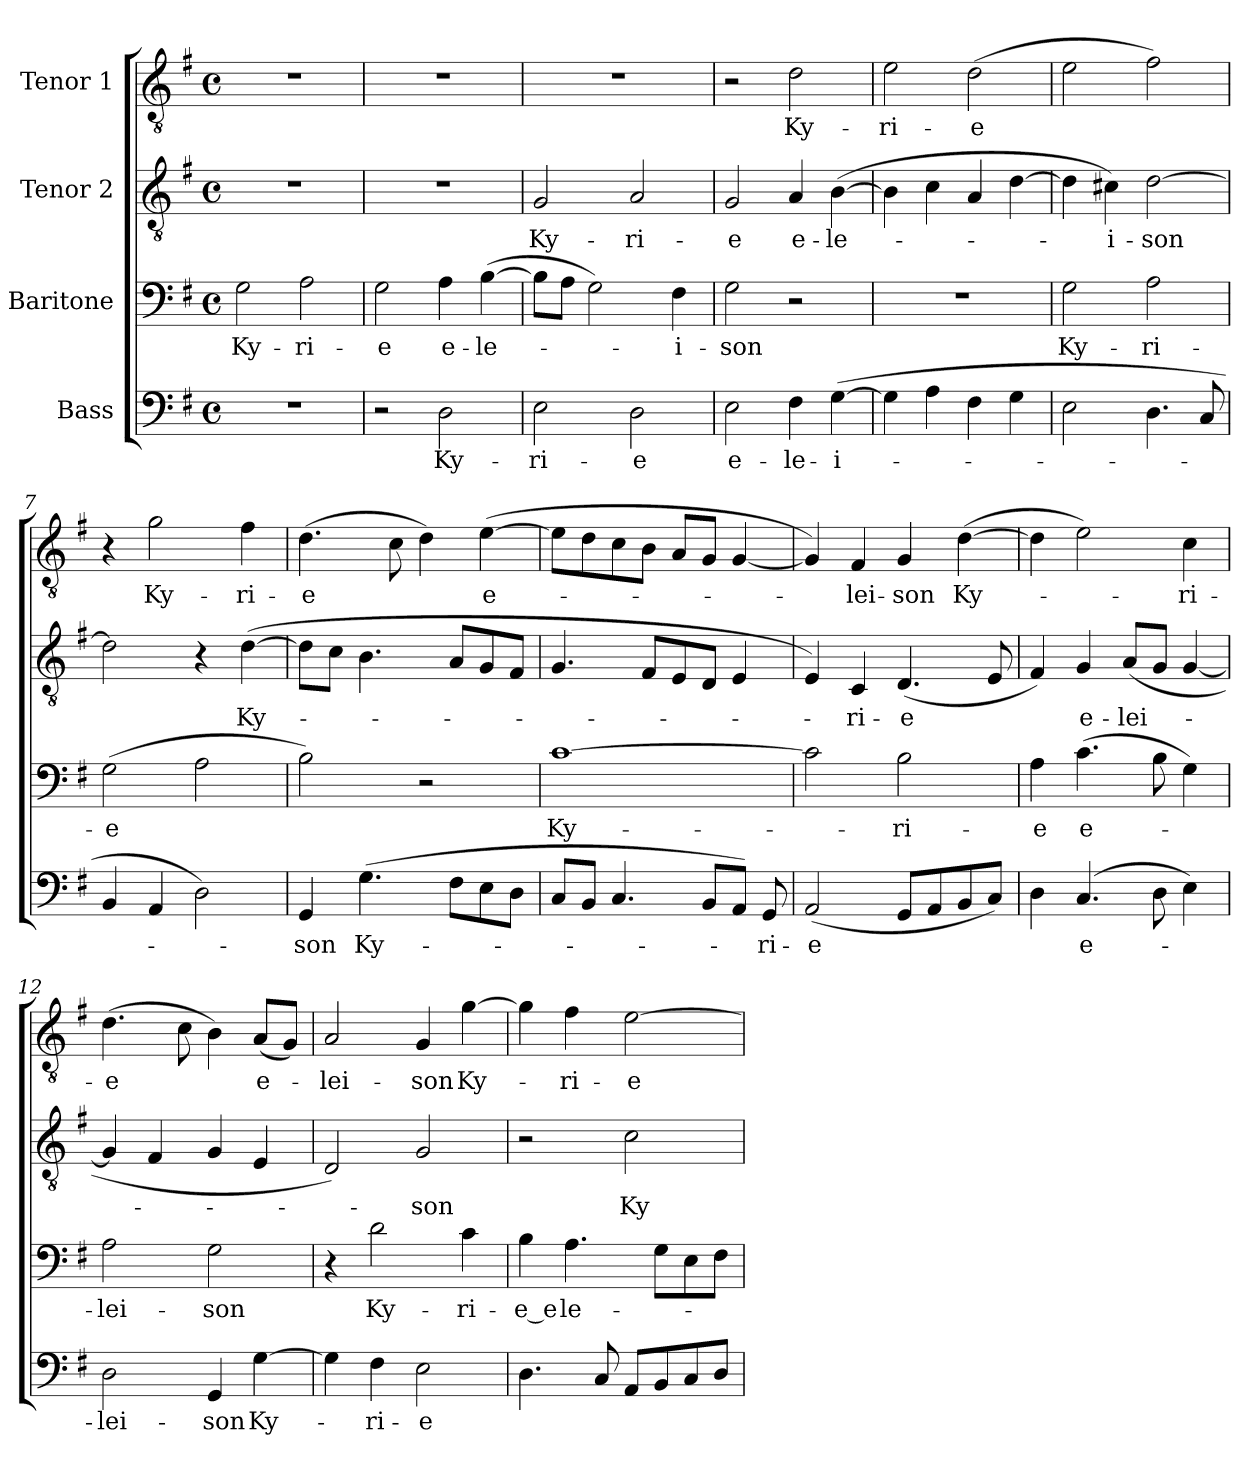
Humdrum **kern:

**kern	**text	**kern	**text	**kern	**text	**kern	**text
*part4	*part4	*part3	*part3	*part2	*part2	*part1	*part1
*staff4	*staff4	*staff3	*staff3	*staff2	*staff2	*staff1	*staff1
*I"Bass	*	*I"Baritone	*	*I"Tenor 2	*	*I"Tenor 1	*
*clefF4	*	*clefF4	*	*clefGv2	*	*clefGv2	*
*k[f#]	*	*k[f#]	*	*k[f#]	*	*k[f#]	*
*G:	*	*G:	*	*G:	*	*G:	*
*M4/4	*	*M4/4	*	*M4/4	*	*M4/4	*
*met(c)	*	*met(c)	*	*met(c)	*	*met(c)	*
=1	=1	=1	=1	=1	=1	=1	=1
1r	.	2G\	Ky-	1r	.	1r	.
.	.	2A\	-ri-	.	.	.	.
=2	=2	=2	=2	=2	=2	=2	=2
2r	.	2G\	-e	1r	.	1r	.
2D\	Ky-	4A\	e-	.	.	.	.
.	.	([4B\	-le-	.	.	.	.
=3	=3	=3	=3	=3	=3	=3	=3
2E\	-ri-	8B\L]	.	2G/	Ky-	1r	.
.	.	8A\J	.	.	.	.	.
.	.	2G\)	.	.	.	.	.
2D\	-e	.	.	2A/	-ri-	.	.
.	.	4F#\	-i-	.	.	.	.
=4	=4	=4	=4	=4	=4	=4	=4
2E\	e-	2G\	-son	2G/	-e	2r	.
4F#\	-le-	2r	.	4A/	e-	2d\	Ky-
([4G\	-i-	.	.	([4B\	-le-	.	.
=5	=5	=5	=5	=5	=5	=5	=5
4G\]	.	1r	.	4B\]	.	2e\	-ri-
4A\	.	.	.	4c\	.	.	.
4F#\	.	.	.	4A/	.	(2d\	-e
4G\	.	.	.	[4d\	.	.	.
!!LO:LB:g=z
=6	=6	=6	=6	=6	=6	=6	=6
2E\	.	2G\	Ky-	4d\]	.	2e\	.
.	.	.	.	4c#X\)	-i-	.	.
4.D\	.	2A\	-ri-	[2d\	-son	2f#\)	.
8C/	.	.	.	.	.	.	.
=7	=7	=7	=7	=7	=7	=7	=7
4BB/	.	(2G\	-e	2d\]	.	4r	.
4AA/	.	.	.	.	.	2g\	Ky-
2D\)	.	2A\	.	4r	.	.	.
.	.	.	.	([4d\	Ky-	4f#\	-ri-
=8	=8	=8	=8	=8	=8	=8	=8
4GG/	-son	2B\)	.	8d\L]	.	(4.d\	-e
.	.	.	.	8c\J	.	.	.
(4.G\	Ky-	.	.	4.B\	.	.	.
.	.	.	.	.	.	8c\	.
.	.	2r	.	.	.	4d\)	.
8F#\L	.	.	.	8A/L	.	.	.
8E\	.	.	.	8G/	.	([4e\	e-
8D\J	.	.	.	8F#/J	.	.	.
=9	=9	=9	=9	=9	=9	=9	=9
8C/L	.	[1c	Ky-	4.G/	.	8e\L]	.
8BB/J	.	.	.	.	.	8d\	.
4.C/	.	.	.	.	.	8c\	.
.	.	.	.	8F#/L	.	8B\J	.
.	.	.	.	8E/	.	8A/L	.
8BB/L	.	.	.	8D/J	.	8G/J	.
8AA/J)	.	.	.	4E/	.	[4G/	.
8GG/	-ri-	.	.	.	.	.	.
=10	=10	=10	=10	=10	=10	=10	=10
(2AA/	-e	2c\]	.	4E/)	.	4G/])	.
.	.	.	.	4C/	-ri-	4F#/	-lei-
8GG/L	.	2B\	-ri-	(4.D/	-e	4G/	-son
8AA/	.	.	.	.	.	.	.
8BB/	.	.	.	.	.	([4d\	Ky-
8C/J)	.	.	.	8E/	.	.	.
!!LO:PB:g=z
=11	=11	=11	=11	=11	=11	=11	=11
4D\	.	4A\	-e	4F#/)	.	4d\]	.
(4.C/	e-	(4.c\	e-	4G/	e-	2e\)	.
.	.	.	.	(8A/L	-lei-	.	.
8D\	.	8B\	.	8G/J	.	.	.
4E\)	.	4G\)	.	[4G/	.	4c\	-ri-
=12	=12	=12	=12	=12	=12	=12	=12
2D\	-lei-	2A\	-lei-	4G/]	.	(4.d\	-e
.	.	.	.	4F#/	.	.	.
.	.	.	.	.	.	8c\	.
4GG/	-son	2G\	-son	4G/	.	4B\)	.
[4G\	Ky-	.	.	4E/	.	(8A/L	e-
.	.	.	.	.	.	8G/J)	.
=13	=13	=13	=13	=13	=13	=13	=13
4G\]	.	4r	.	2D/)	.	2A/	-lei-
4F#\	-ri-	2d\	Ky-	.	.	.	.
2E\	-e	.	.	2G/	-son	4G/	-son
.	.	4c\	-ri-	.	.	[4g\	Ky-
=14	=14	=14	=14	=14	=14	=14	=14
4.D\	.	4B\	-e_e	2r	.	4g\]	.
.	.	4.A\	le-	.	.	4f#\	-ri-
8C/	.	.	.	.	.	.	.
8AA/L	.	.	.	2c\	Ky-	[2e\	-e
8BB/	.	8G\L	.	.	.	.	.
8C/	.	8E\	.	.	.	.	.
8D/J	.	8F#\J	.	.	.	.	.
=	=	=	=	=	=	=	=
*-	*-	*-	*-	*-	*-	*-	*-
